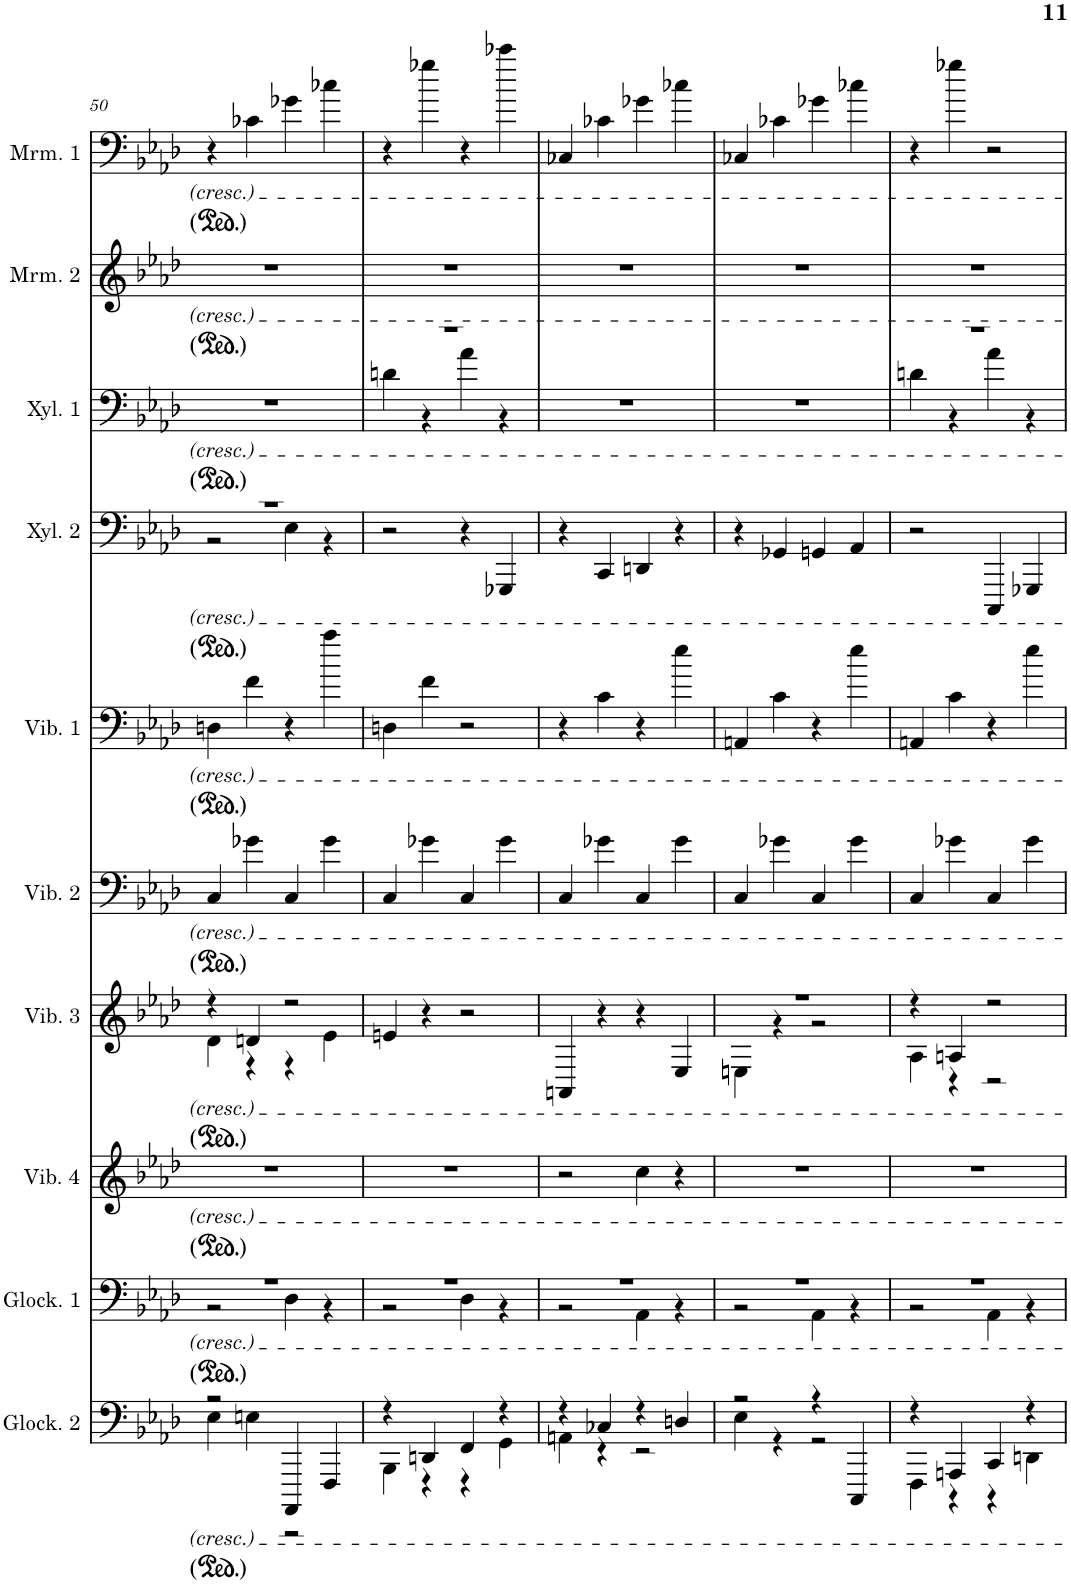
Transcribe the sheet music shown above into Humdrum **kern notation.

**kern	**kern	**kern	**kern	**kern	**kern	**kern	**kern	**kern	**kern
*part10	*part9	*part8	*part7	*part6	*part5	*part4	*part3	*part2	*part1
*staff10	*staff9	*staff8	*staff7	*staff6	*staff5	*staff4	*staff3	*staff2	*staff1
*I"Glockenspiel 2	*I"Glockenspiel 1	*I"Vibraphone 4	*I"Vibraphone 3	*I"Vibraphone 2	*I"Vibraphone 1	*I"Xylophone 2	*I"Xylophone 1	*I"Marimba 2	*I"Marimba 1
*I'Glock. 2	*I'Glock. 1	*I'Vib. 4	*I'Vib. 3	*I'Vib. 2	*I'Vib. 1	*I'Xyl. 2	*I'Xyl. 1	*I'Mrm. 2	*I'Mrm. 1
!!LO:PB:g=z
*clefF4	*clefF4	*clefG2	*clefG2	*clefF4	*clefF4	*clefF4	*clefF4	*clefG2	*clefF4
*Trd-14c-24	*Trd-14c-24	*	*	*	*	*Trd-7c-12	*Trd-7c-12	*	*
*k[b-e-a-d-]	*k[b-e-a-d-]	*k[b-e-a-d-]	*k[b-e-a-d-]	*k[b-e-a-d-]	*k[b-e-a-d-]	*k[b-e-a-d-]	*k[b-e-a-d-]	*k[b-e-a-d-]	*k[b-e-a-d-]
*M4/4	*M4/4	*M4/4	*M4/4	*M4/4	*M4/4	*M4/4	*M4/4	*M4/4	*M4/4
=50	=50	=50	=50	=50	=50	=50	=50	=50	=50
*^	*^	*	*^	*	*	*^	*	*	*
2r	4E-\	1r	2r	1r	4r	4d-\	4C/	4Dn\	1r	2r	1r	1r	4r
.	4En\	.	.	.	4dn/	4r	4g-X\	4f\	.	.	.	.	4c-X\
4AAAA-/	2r	.	4D-\	.	2r	4r	4C/	4r	.	4E-\	.	.	4g-X\
4FFF/	.	.	4r	.	.	4e-\	4g-\	4aa-\	.	4r	.	.	4cc-X\
*	*	*	*	*	*v	*v	*	*	*v	*v	*	*	*
=51	=51	=51	=51	=51	=51	=51	=51	=51	=51	=51	=51
*	*	*	*	*	*	*	*	*	*^	*	*
4r	4BBB-\	1r	2r	1r	4en/	4C/	4Dn\	2r	1r	4dn\	1r	4r
4DDn/	4r	.	.	.	4r	4g-X\	4f\	.	.	4r	.	4gg-X\
4FF/	4r	.	4D-\	.	2r	4C/	2r	4r	.	4a-\	.	4r
4r	4GG\	.	4r	.	.	4g-\	.	4GGG-X/	.	4r	.	4ccc-X\
*	*	*	*	*	*	*	*	*	*v	*v	*	*
=52	=52	=52	=52	=52	=52	=52	=52	=52	=52	=52	=52
4r	4AAn\	1r	2r	2r	4AAn/	4C/	4r	4r	1r	1r	4C-X/
4C-X/	4r	.	.	.	4r	4g-X\	4c\	4CC/	.	.	4c-X\
4r	2r	.	4AA-\	4cc\	4r	4C/	4r	4DDn/	.	.	4g-X\
4Dn/	.	.	4r	4r	4E-/	4g-\	4ee-\	4r	.	.	4cc-X\
=53	=53	=53	=53	=53	=53	=53	=53	=53	=53	=53	=53
*	*	*	*	*	*^	*	*	*	*	*	*
2r	4E-\	1r	2r	1r	1r	4En\	4C/	4AAn/	4r	1r	1r	4C-X/
.	4r	.	.	.	.	4r	4g-X\	4c\	4GG-X/	.	.	4c-X\
4r	2r	.	4AA-\	.	.	2r	4C/	4r	4GGn/	.	.	4g-X\
4CCC/	.	.	4r	.	.	.	4g-\	4ee-\	4AA-/	.	.	4cc-X\
=54	=54	=54	=54	=54	=54	=54	=54	=54	=54	=54	=54	=54
*	*	*	*	*	*	*	*	*	*	*^	*	*
4r	4FFF\	1r	2r	1r	4r	4A-\	4C/	4AAn/	2r	1r	4dn\	1r	4r
4AAAn/	4r	.	.	.	4An/	4r	4g-X\	4c\	.	.	4r	.	4gg-X\
4CC/	4r	.	4AA-\	.	2r	2r	4C/	4r	4CCC/	.	4a-\	.	2r
4r	4DDn\	.	4r	.	.	.	4g-\	4ee-\	4GGG-X/	.	4r	.	.
*v	*v	*	*	*	*v	*v	*	*	*	*v	*v	*	*
*	*v	*v	*	*	*	*	*	*	*	*
=	=	=	=	=	=	=	=	=	=
*-	*-	*-	*-	*-	*-	*-	*-	*-	*-
